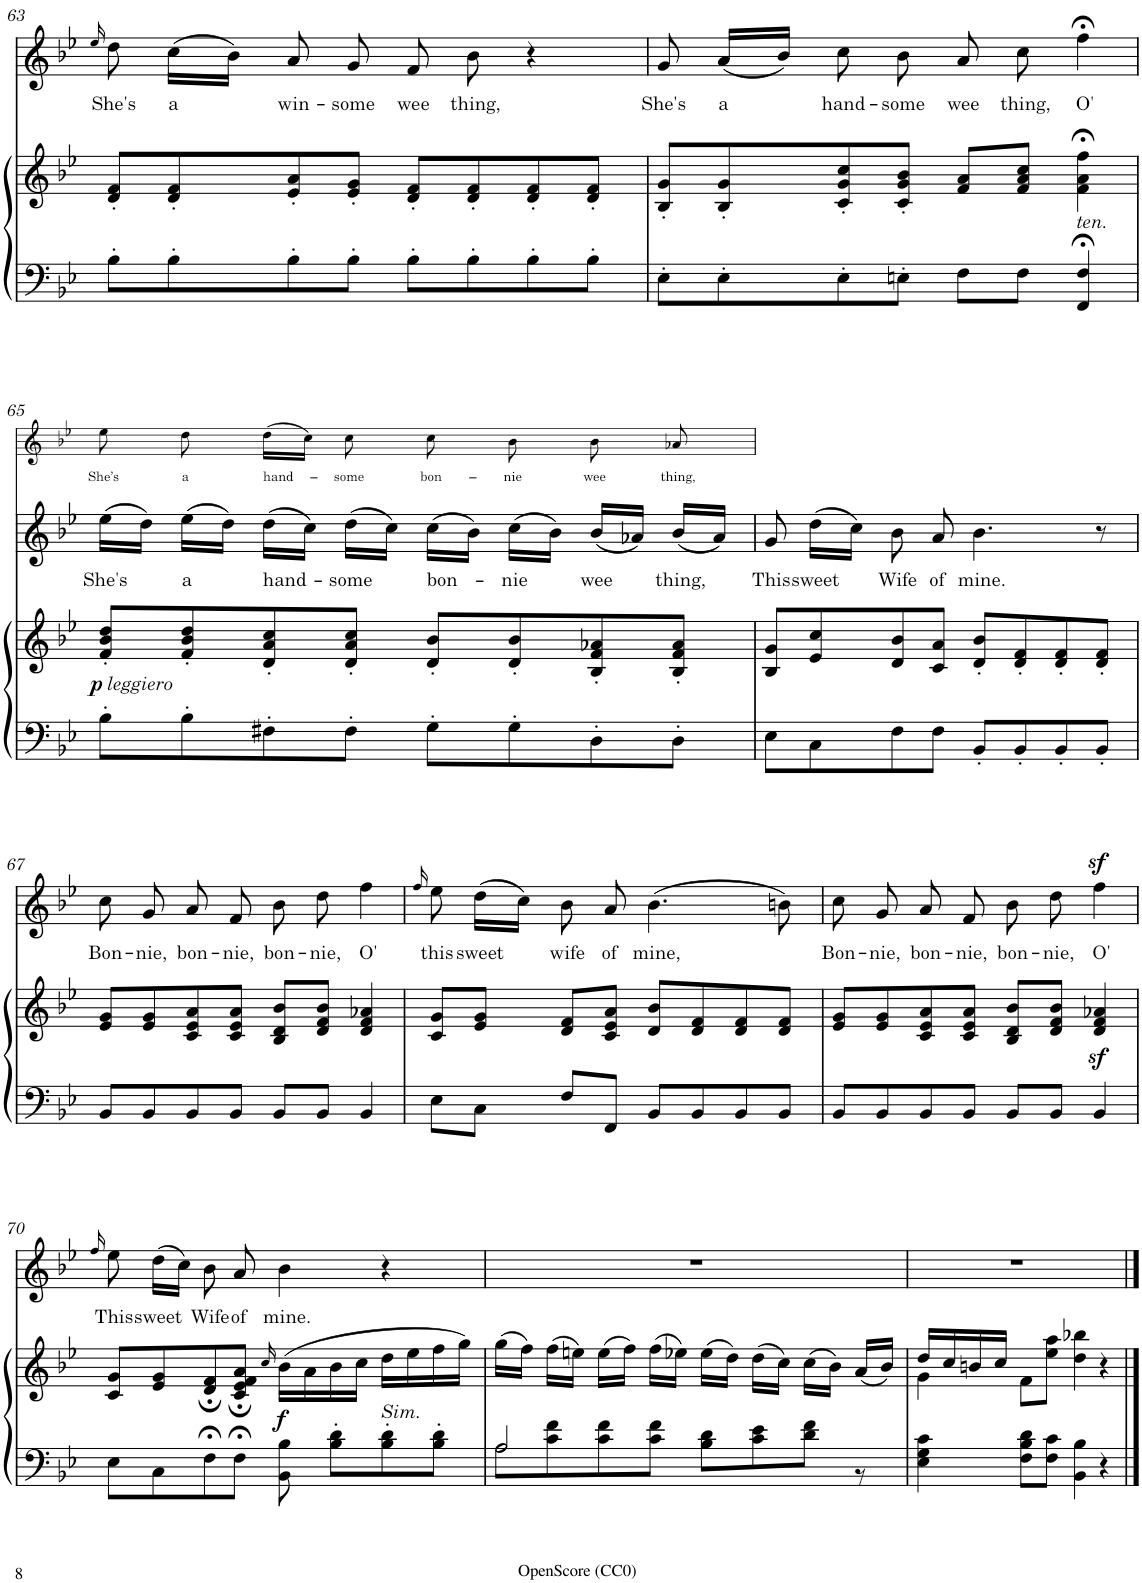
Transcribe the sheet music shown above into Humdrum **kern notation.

**kern	**kern	**dynam	**kern	**text	**kern	**text
*part3	*part3	*part3	*part2	*part2	*part1	*part1
*staff4	*staff3	*staff3/4	*staff2	*staff2	*staff1	*staff1
*I"Piano	*	*	*I"Voice	*	*I"Voice (cutaway)	*
*I'Pno	*	*	*	*	*	*
!!LO:PB:g=z
*clefF4	*clefG2	*	*clefG2	*	*clefG2	*
*k[b-e-]	*k[b-e-]	*	*k[b-e-]	*	*k[b-e-]	*
*M4/4	*M4/4	*	*M4/4	*	*M4/4	*
*met(c)	*met(c)	*	*met(c)	*	*met(c)	*
=63	=63	=63	=63	=63	=63	=63
.	.	.	16qee-/	.	.	.
!	!	!	!	!LO:LY:b	!	!
8B-'\L	8d/' 8f/'L	.	8dd\	She's	1r	.
!	!	!	!	!LO:LY:b	!	!
8B-'\	8d/' 8f/'	.	(16cc\LL	a	.	.
.	.	.	16b-\JJ)	.	.	.
!	!	!	!	!LO:LY:b	!	!
8B-'\	8e-/' 8a/'	.	8a/	win-	.	.
!	!	!	!	!LO:LY:b	!	!
8B-'\J	8e-/' 8g/'J	.	8g/	-some	.	.
!	!	!	!	!LO:LY:b	!	!
8B-'\L	8d/' 8f/'L	.	8f/	wee	.	.
!	!	!	!	!LO:LY:b	!	!
8B-'\	8d/' 8f/'	.	8b-\	thing,	.	.
8B-'\	8d/' 8f/'	.	4r	.	.	.
8B-'\J	8d/' 8f/'J	.	.	.	.	.
=64	=64	=64	=64	=64	=64	=64
!	!	!	!	!LO:LY:b	!	!
8E-'\L	8B-/' 8g/'L	.	8g/	She's	1r	.
!	!	!	!	!LO:LY:b	!	!
8E-'\	8B-/' 8g/'	.	(16a/LL	a	.	.
.	.	.	16b-/JJ)	.	.	.
!	!	!	!	!LO:LY:b	!	!
8E-'\	8c/' 8g/' 8cc/'	.	8cc\	hand-	.	.
!	!	!	!	!LO:LY:b	!	!
8En'\J	8c/' 8g/' 8b-/'J	.	8b-\	-some	.	.
!	!	!	!	!LO:LY:b	!	!
8F\L	8f/ 8a/L	.	8a/	wee	.	.
!	!	!	!	!LO:LY:b	!	!
8F\J	8f/ 8a/ 8cc/J	.	8cc\	thing,	.	.
!	!LO:TX:b:i:t=ten.	!	!	!	!	!
!	!	!	!	!LO:LY:b	!	!
4FF/;<~ 4F/;<~	4f\;<~ 4a\;<~ 4ff\;<~	.	4ff;<\	O'	.	.
!!LO:LB:g=z
=65	=65	=65	=65	=65	=65	=65
!	!	!LO:DY:b	!	!LO:LY:b	!	!LO:LY:b
!	!	!LO:DY:n=1:b	!	!	!	!
8B-'\L	8f/' 8b-/' 8dd/'L	p other-dynamics	(16ee-\LL	She's	8ee-\	She’s
.	.	.	16dd\JJ)	.	.	.
!	!	!	!	!LO:LY:b	!	!LO:LY:b
8B-'\	8f/' 8b-/' 8dd/'	.	(16ee-\LL	a	8dd\	a
.	.	.	16dd\JJ)	.	.	.
!	!	!	!	!LO:LY:b	!	!LO:LY:b
8F#X'\	8d/' 8a/' 8cc/'	.	(16dd\LL	hand-	(16dd\LL	hand-
.	.	.	16cc\JJ)	.	16cc\JJ)	.
!	!	!	!	!LO:LY:b	!	!LO:LY:b
8F#'\J	8d/' 8a/' 8cc/'J	.	(16dd\LL	-some	8cc\	-some
.	.	.	16cc\JJ)	.	.	.
!	!	!	!	!LO:LY:b	!	!LO:LY:b
8G'\L	8d/' 8b-/'L	.	(16cc\LL	bon-	8cc\	bon-
.	.	.	16b-\JJ)	.	.	.
!	!	!	!	!LO:LY:b	!	!LO:LY:b
8G'\	8d/' 8b-/'	.	(16cc\LL	-nie	8b-\	-nie
.	.	.	16b-\JJ)	.	.	.
!	!	!	!	!LO:LY:b	!	!LO:LY:b
8D'\	8B-/' 8f/' 8a-X/'	.	(16b-/LL	wee	8b-\	wee
.	.	.	16a-X/JJ)	.	.	.
!	!	!	!	!LO:LY:b	!	!LO:LY:b
8D'\J	8B-/' 8f/' 8a-/'J	.	(16b-/LL	thing,	8a-X/	thing,
.	.	.	16a-/JJ)	.	.	.
=66	=66	=66	=66	=66	=66	=66
!	!	!	!	!LO:LY:b	!	!
8E-\L	8B-/ 8g/L	.	8g/	This	1r	.
!	!	!	!	!LO:LY:b	!	!
8C\	8e-/ 8cc/	.	(16dd\LL	sweet	.	.
.	.	.	16cc\JJ)	.	.	.
!	!	!	!	!LO:LY:b	!	!
8F\	8d/ 8b-/	.	8b-\	Wife	.	.
!	!	!	!	!LO:LY:b	!	!
8A\J	8c/ 8a/J	.	8a/	of	.	.
!	!	!	!	!LO:LY:b	!	!
8BB-'/L	8d/' 8b-/'L	.	4.b-\	mine.	.	.
8BB-'/	8d/' 8f/'	.	.	.	.	.
8BB-'/	8d/' 8f/'	.	.	.	.	.
8BB-'/J	8d/' 8f/'J	.	8r	.	.	.
!!LO:LB:g=z
=67	=67	=67	=67	=67	=67	=67
!	!	!	!	!LO:LY:b	!	!
8BB-/L	8e-/ 8g/L	.	8cc\	Bon-	1r	.
!	!	!	!	!LO:LY:b	!	!
8BB-/	8e-/ 8g/	.	8g/	-nie,	.	.
!	!	!	!	!LO:LY:b	!	!
8BB-/	8c/ 8e-/ 8a/	.	8a/	bon-	.	.
!	!	!	!	!LO:LY:b	!	!
8BB-/J	8c/ 8e-/ 8a/J	.	8f/	-nie,	.	.
!	!	!	!	!LO:LY:b	!	!
8BB-/L	8B-/ 8d/ 8b-/L	.	8b-\	bon-	.	.
!	!	!	!	!LO:LY:b	!	!
8BB-/J	8d/ 8f/ 8b-/J	.	8dd\	-nie,	.	.
!	!	!	!	!LO:LY:b	!	!
4BB-/	4d/ 4f/ 4a-X/	.	4ff\	O'	.	.
=68	=68	=68	=68	=68	=68	=68
.	.	.	16qff/	.	.	.
!	!	!	!	!LO:LY:b	!	!
8E-\L	8c/ 8g/L	.	8ee-\	this	1r	.
!	!	!	!	!LO:LY:b	!	!
8C\J	8e-/ 8g/J	.	(16dd\LL	sweet	.	.
.	.	.	16cc\JJ)	.	.	.
!	!	!	!	!LO:LY:b	!	!
8F/L	8d/ 8f/L	.	8b-\	wife	.	.
!	!	!	!	!LO:LY:b	!	!
8FF/J	8c/ 8e-/ 8a/J	.	8a/	of	.	.
!	!	!	!	!LO:LY:b	!	!
8BB-/L	8d/ 8b-/L	.	(4.b-\	mine,	.	.
8BB-/	8d/ 8f/	.	.	.	.	.
8BB-/	8d/ 8f/	.	.	.	.	.
8BB-/J	8d/ 8f/J	.	8bn\)	.	.	.
=69	=69	=69	=69	=69	=69	=69
!	!	!	!	!LO:LY:b	!	!
8BB-/L	8e-/ 8g/L	.	8cc\	Bon-	1r	.
!	!	!	!	!LO:LY:b	!	!
8BB-/	8e-/ 8g/	.	8g/	-nie,	.	.
!	!	!	!	!LO:LY:b	!	!
8BB-/	8c/ 8e-/ 8a/	.	8a/	bon-	.	.
!	!	!	!	!LO:LY:b	!	!
8BB-/J	8c/ 8e-/ 8a/J	.	8f/	-nie,	.	.
!	!	!	!	!LO:LY:b	!	!
8BB-/L	8B-/ 8d/ 8b-/L	.	8b-\	bon-	.	.
!	!	!	!	!LO:LY:b	!	!
8BB-/J	8d/ 8f/ 8b-/J	.	8dd\	-nie,	.	.
!	!	!	!	!LO:LY:b	!	!
4BB-/	4d/z< 4f/z< 4a-X/z<	.	4ffz>\	O'	.	.
!!LO:LB:g=z
=70	=70	=70	=70	=70	=70	=70
.	.	.	16qff/	.	.	.
!	!	!	!	!LO:LY:b	!	!
8E-\L	8c/ 8g/L	.	8ee-\	This	1r	.
!	!	!	!	!LO:LY:b	!	!
8C\	8e-/ 8g/	.	(16dd\LL	sweet	.	.
.	.	.	16cc\JJ)	.	.	.
!	!	!	!	!LO:LY:b	!	!
8F;<\	8d/; 8f/;	.	8b-\	Wife	.	.
!	!	!	!	!LO:LY:b	!	!
8F;<\J	8c/; 8e-/; 8f/; 8a/;J	.	8a/	of	.	.
.	16qcc/	.	.	.	.	.
!	!	!LO:DY:b	!	!LO:LY:b	!	!
8BB-\ 8B-\	(16b-\LL	f	4b-\	mine.	.	.
.	16a\	.	.	.	.	.
8B-\' 8d\'L	16b-\	.	.	.	.	.
.	16cc\JJ	.	.	.	.	.
!	!LO:TX:b:i:t=Sim.	!	!	!	!	!
8B-\' 8d\'	16dd\LL	.	4r	.	.	.
.	16ee-\	.	.	.	.	.
8B-\' 8d\'J	16ff\	.	.	.	.	.
.	16gg\JJ)	.	.	.	.	.
=71	=71	=71	=71	=71	=71	=71
*^	*	*	*	*	*	*
!	!LO:N:head=open	!	!	!	!	!	!
2A/	8A\L	(16gg\LL	.	1r	.	1r	.
.	.	16ff\JJ)	.	.	.	.	.
.	8c\ 8f\	(16ff\LL	.	.	.	.	.
.	.	16een\JJ)	.	.	.	.	.
.	8c\ 8f\	(16ee\LL	.	.	.	.	.
.	.	16ff\JJ)	.	.	.	.	.
.	8c\ 8f\J	(16ff\LL	.	.	.	.	.
.	.	16ee-X\JJ)	.	.	.	.	.
2ryy	8B-\ 8d\L	(16ee-\LL	.	.	.	.	.
.	.	16dd\JJ)	.	.	.	.	.
.	8c\ 8e-\	(16dd\LL	.	.	.	.	.
.	.	16cc\JJ)	.	.	.	.	.
.	8d\ 8f\J	(16cc\LL	.	.	.	.	.
.	.	16b-\JJ)	.	.	.	.	.
.	8r	(16a/LL	.	.	.	.	.
.	.	16b-/JJ)	.	.	.	.	.
*v	*v	*	*	*	*	*	*
=72	=72	=72	=72	=72	=72	=72
*	*^	*	*	*	*	*
4E-\ 4G\ 4c\	16dd/LL	4g\	.	1r	.	1r	.
.	16cc/	.	.	.	.	.	.
.	16bn/	.	.	.	.	.	.
.	16cc/JJ	.	.	.	.	.	.
8F\ 8B-\ 8d\L	8f\L	2.ryy	.	.	.	.	.
8F\ 8c\J	8ee-\ 8aa\J	.	.	.	.	.	.
4BB-\ 4B-\	4dd\ 4bb-X\	.	.	.	.	.	.
4r	4r	.	.	.	.	.	.
*	*v	*v	*	*	*	*	*
==	==	==	==	==	==	==
*-	*-	*-	*-	*-	*-	*-
